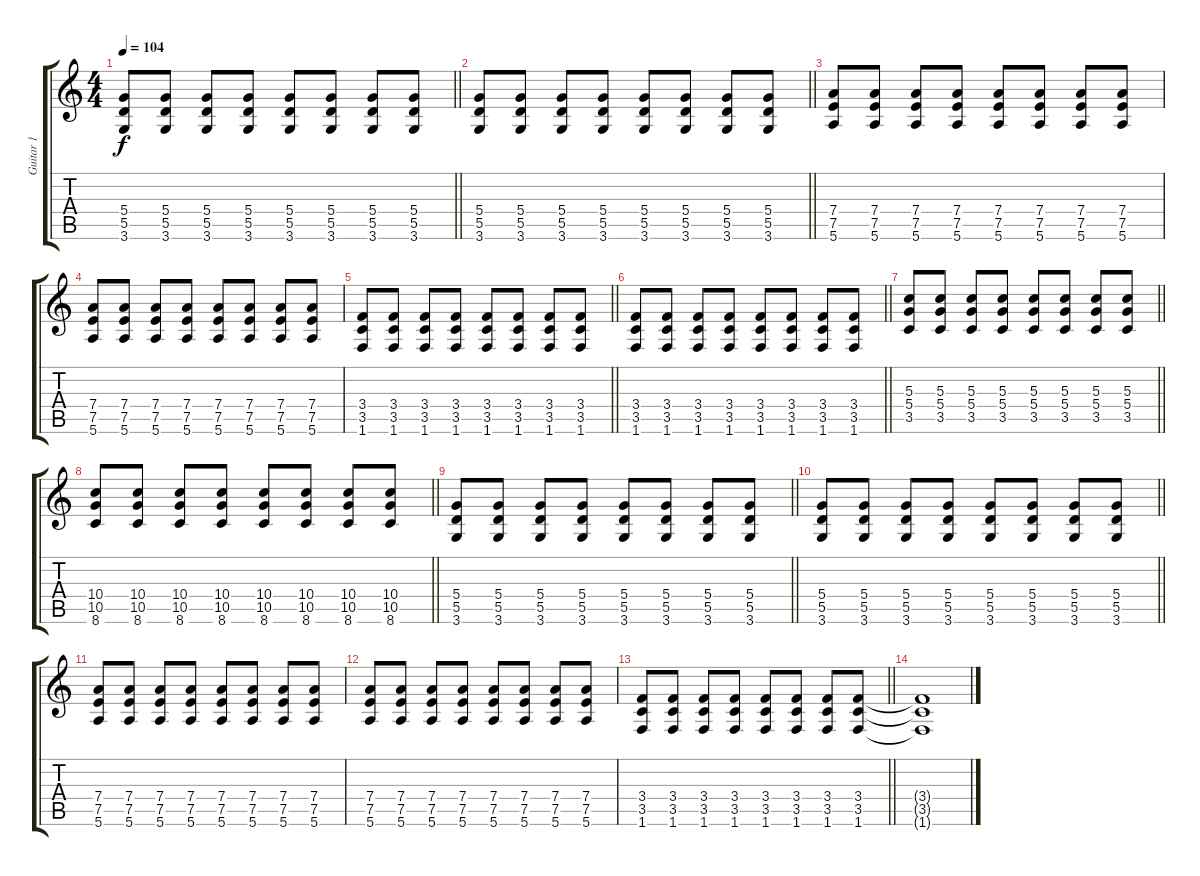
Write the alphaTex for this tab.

\track ("Guitar 1" "Guitar 1") {instrument electricguitarjazz}
\staff {score tabs}
\tuning (E4 B3 G3 D3 A2 E2) {hide}
\ts (4 4)
\tempo 104
\clef g2
\barLineRight lightlight
\ks c
(5.4 5.5 3.6).8{dy f} (5.4 5.5 3.6).8 (5.4 5.5 3.6).8 (5.4 5.5 3.6).8 (5.4 5.5 3.6).8 (5.4 5.5 3.6).8 (5.4 5.5 3.6).8 (5.4 5.5 3.6).8 |
\barLineRight lightlight
(5.4 5.5 3.6).8 (5.4 5.5 3.6).8 (5.4 5.5 3.6).8 (5.4 5.5 3.6).8 (5.4 5.5 3.6).8 (5.4 5.5 3.6).8 (5.4 5.5 3.6).8 (5.4 5.5 3.6).8 |
(7.4 7.5 5.6).8 (7.4 7.5 5.6).8 (7.4 7.5 5.6).8 (7.4 7.5 5.6).8 (7.4 7.5 5.6).8 (7.4 7.5 5.6).8 (7.4 7.5 5.6).8 (7.4 7.5 5.6).8 |
(7.4 7.5 5.6).8 (7.4 7.5 5.6).8 (7.4 7.5 5.6).8 (7.4 7.5 5.6).8 (7.4 7.5 5.6).8 (7.4 7.5 5.6).8 (7.4 7.5 5.6).8 (7.4 7.5 5.6).8 |
\barLineRight lightlight
(3.4 3.5 1.6).8 (3.4 3.5 1.6).8 (3.4 3.5 1.6).8 (3.4 3.5 1.6).8 (3.4 3.5 1.6).8 (3.4 3.5 1.6).8 (3.4 3.5 1.6).8 (3.4 3.5 1.6).8 |
\barLineRight lightlight
(3.4 3.5 1.6).8 (3.4 3.5 1.6).8 (3.4 3.5 1.6).8 (3.4 3.5 1.6).8 (3.4 3.5 1.6).8 (3.4 3.5 1.6).8 (3.4 3.5 1.6).8 (3.4 3.5 1.6).8 |
\barLineRight lightlight
(5.3 5.4 3.5).8 (5.3 5.4 3.5).8 (5.3 5.4 3.5).8 (5.3 5.4 3.5).8 (5.3 5.4 3.5).8 (5.3 5.4 3.5).8 (5.3 5.4 3.5).8 (5.3 5.4 3.5).8 |
\barLineRight lightlight
(10.4 10.5 8.6).8 (10.4 10.5 8.6).8 (10.4 10.5 8.6).8 (10.4 10.5 8.6).8 (10.4 10.5 8.6).8 (10.4 10.5 8.6).8 (10.4 10.5 8.6).8 (10.4 10.5 8.6).8 |
\barLineRight lightlight
(5.4 5.5 3.6).8 (5.4 5.5 3.6).8 (5.4 5.5 3.6).8 (5.4 5.5 3.6).8 (5.4 5.5 3.6).8 (5.4 5.5 3.6).8 (5.4 5.5 3.6).8 (5.4 5.5 3.6).8 |
\barLineRight lightlight
(5.4 5.5 3.6).8 (5.4 5.5 3.6).8 (5.4 5.5 3.6).8 (5.4 5.5 3.6).8 (5.4 5.5 3.6).8 (5.4 5.5 3.6).8 (5.4 5.5 3.6).8 (5.4 5.5 3.6).8 |
(7.4 7.5 5.6).8 (7.4 7.5 5.6).8 (7.4 7.5 5.6).8 (7.4 7.5 5.6).8 (7.4 7.5 5.6).8 (7.4 7.5 5.6).8 (7.4 7.5 5.6).8 (7.4 7.5 5.6).8 |
(7.4 7.5 5.6).8 (7.4 7.5 5.6).8 (7.4 7.5 5.6).8 (7.4 7.5 5.6).8 (7.4 7.5 5.6).8 (7.4 7.5 5.6).8 (7.4 7.5 5.6).8 (7.4 7.5 5.6).8 |
\barLineRight lightlight
(3.4 3.5 1.6).8 (3.4 3.5 1.6).8 (3.4 3.5 1.6).8 (3.4 3.5 1.6).8 (3.4 3.5 1.6).8 (3.4 3.5 1.6).8 (3.4 3.5 1.6).8 (3.4 3.5 1.6).8 |
(3.4{t} 3.5{t} 1.6{t}).1
